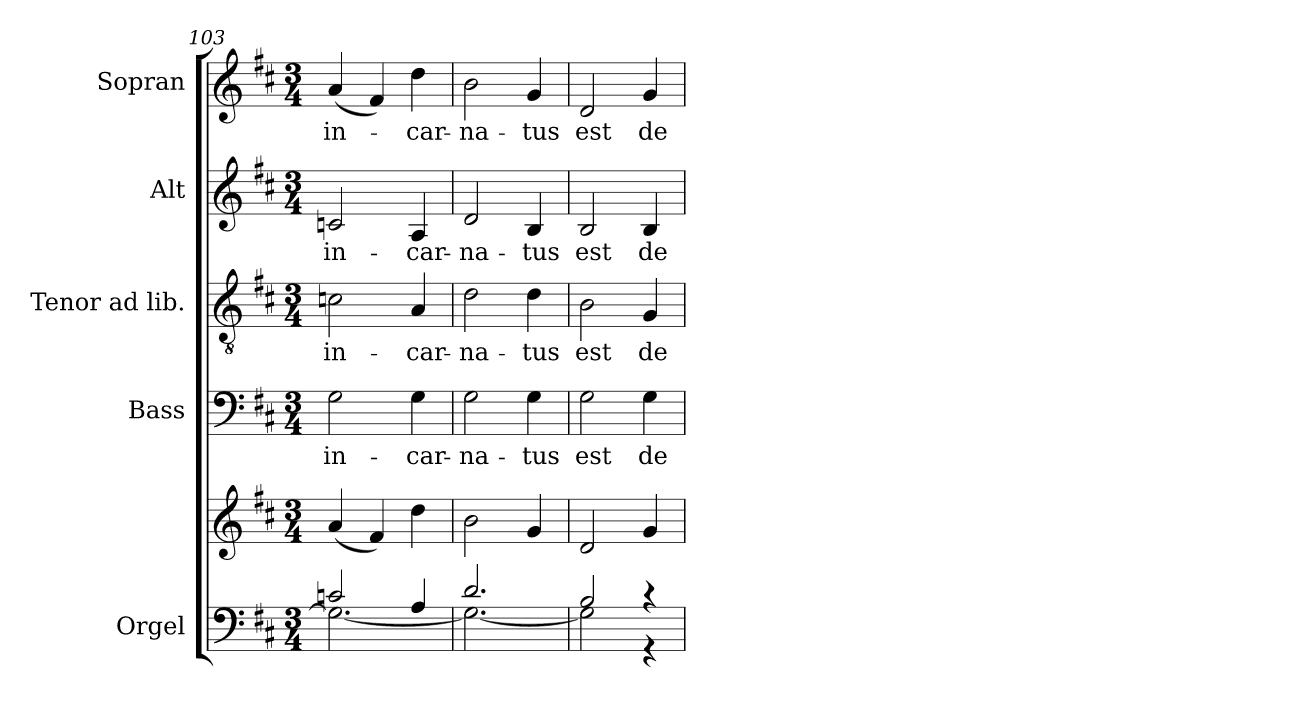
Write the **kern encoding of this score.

**kern	**kern	**kern	**text	**kern	**text	**kern	**text	**kern	**text
*part5	*part5	*part4	*part4	*part3	*part3	*part2	*part2	*part1	*part1
*staff6	*staff5	*staff4	*staff4	*staff3	*staff3	*staff2	*staff2	*staff1	*staff1
*I"Orgel	*	*I"Bass	*	*I"Tenor ad lib.	*	*I"Alt	*	*I"Sopran	*
*I'Org.	*	*I'B.	*	*I'T.	*	*I'A.	*	*I'S.	*
*clefF4	*clefG2	*clefF4	*	*clefGv2	*	*clefG2	*	*clefG2	*
*k[f#c#]	*k[f#c#]	*k[f#c#]	*	*k[f#c#]	*	*k[f#c#]	*	*k[f#c#]	*
*D:	*D:	*D:	*	*D:	*	*D:	*	*D:	*
*M3/4	*M3/4	*M3/4	*	*M3/4	*	*M3/4	*	*M3/4	*
=103	=103	=103	=103	=103	=103	=103	=103	=103	=103
*^	*	*	*	*	*	*	*	*	*
!	!	!	!	!LO:LY:b	!	!LO:LY:b	!	!LO:LY:b	!	!LO:LY:b
2cn/	2.G\_	(<4a/	2G\	in-	2cn\	in-	2cn/	in-	(<4a/	in-
.	.	4f#/)	.	.	.	.	.	.	4f#/)	.
!	!	!	!	!LO:LY:b	!	!LO:LY:b	!	!LO:LY:b	!	!LO:LY:b
4A/	.	4dd\	4G\	-car-	4A/	-car-	4A/	-car-	4dd\	-car-
!!LO:LB:g=z
=104	=104	=104	=104	=104	=104	=104	=104	=104	=104	=104
!	!	!	!	!LO:LY:b	!	!LO:LY:b	!	!LO:LY:b	!	!LO:LY:b
2.d/	2.G\_	2b\	2G\	-na-	2d\	-na-	2d/	-na-	2b\	-na-
!	!	!	!	!LO:LY:b	!	!LO:LY:b	!	!LO:LY:b	!	!LO:LY:b
.	.	4g/	4G\	-tus	4d\	-tus	4B/	-tus	4g/	-tus
=105	=105	=105	=105	=105	=105	=105	=105	=105	=105	=105
!	!	!	!	!LO:LY:b	!	!LO:LY:b	!	!LO:LY:b	!	!LO:LY:b
2B/	2G\]	2d/	2G\	est	2B\	est	2B/	est	2d/	est
!	!	!	!	!LO:LY:b	!	!LO:LY:b	!	!LO:LY:b	!	!LO:LY:b
4r	4r	4g/	4G\	de	4G/	de	4B/	de	4g/	de
*v	*v	*	*	*	*	*	*	*	*	*
=	=	=	=	=	=	=	=	=	=
*-	*-	*-	*-	*-	*-	*-	*-	*-	*-
